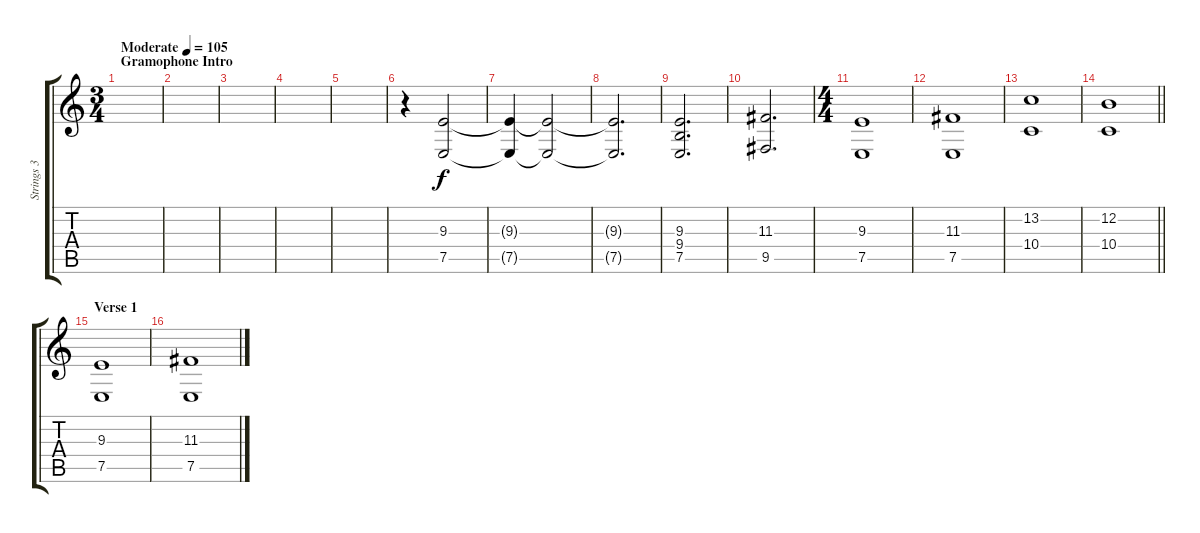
\track ("Strings 3" "Strings 3") {instrument stringensemble2}
\staff {score tabs}
\tuning (E4 B3 G3 D3 A2 D2) {hide}
\ts (3 4)
\section ("" "Gramophone Intro")
\tempo (105 "Moderate")
\clef g2
\ks c
|
|
|
|
|
r.4 (9.3 7.5).2 |
(9.3{t} 7.5{t}).4 (9.3{t} 7.5{t}).2 |
(9.3{t} 7.5{t}).2{d} |
(9.3 9.4 7.5).2{d} |
(11.3 9.5).2{d} |
\ts (4 4)
(9.3 7.5).1 |
(11.3 7.5).1 |
(13.2 10.4).1 |
\barLineRight lightlight
(12.2 10.4).1 |
\section ("" "Verse 1")
(9.3 7.5).1 |
(11.3 7.5).1
